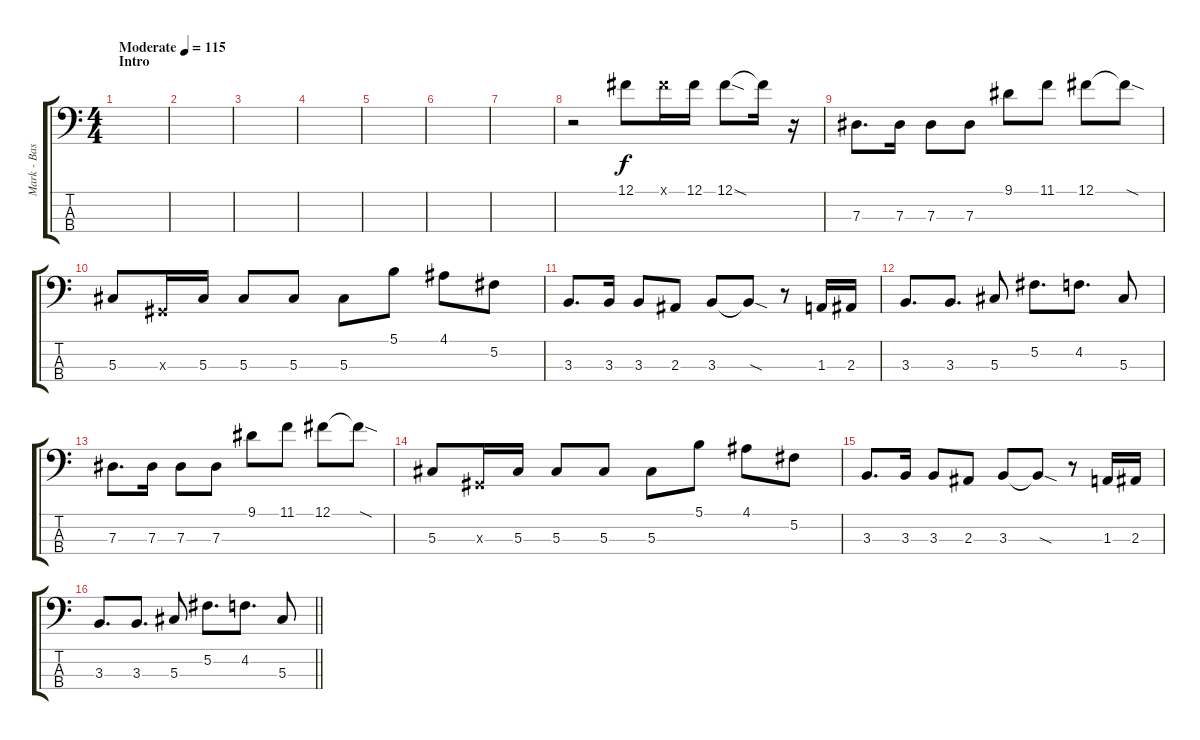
\track ("Mark - Bass" "Mark - Bas") {instrument electricbasspick}
\staff {score tabs}
\tuning (Gb2 Db2 Ab1 Eb1) {hide}
\ts (4 4)
\section ("" "Intro")
\tempo (115 "Moderate")
\clef f4
\ks c
|
|
|
|
|
|
|
r.2 12.1.8 12.1{x}.16 12.1.16 12.1{sod}.8 12.1{t}.16 r.16 |
7.3.8{d} 7.3.16 7.3.8 7.3.8 9.1.8 11.1.8 12.1.8 12.1{sod t}.8 |
5.3.8 0.3{x}.16 5.3.16 5.3.8 5.3.8 5.3.8 5.1.8 4.1.8 5.2.8 |
3.3.8{d} 3.3.16 3.3.8 2.3.8 3.3.8 3.3{sod t}.8 r.8 1.3.16 2.3.16 |
3.3.8{d} 3.3.8{d} 5.3.8 5.2.8{d} 4.2.8{d} 5.3.8 |
7.3.8{d} 7.3.16 7.3.8 7.3.8 9.1.8 11.1.8 12.1.8 12.1{sod t}.8 |
5.3.8 0.3{x}.16 5.3.16 5.3.8 5.3.8 5.3.8 5.1.8 4.1.8 5.2.8 |
3.3.8{d} 3.3.16 3.3.8 2.3.8 3.3.8 3.3{sod t}.8 r.8 1.3.16 2.3.16 |
\barLineRight lightlight
3.3.8{d} 3.3.8{d} 5.3.8 5.2.8{d} 4.2.8{d} 5.3.8
